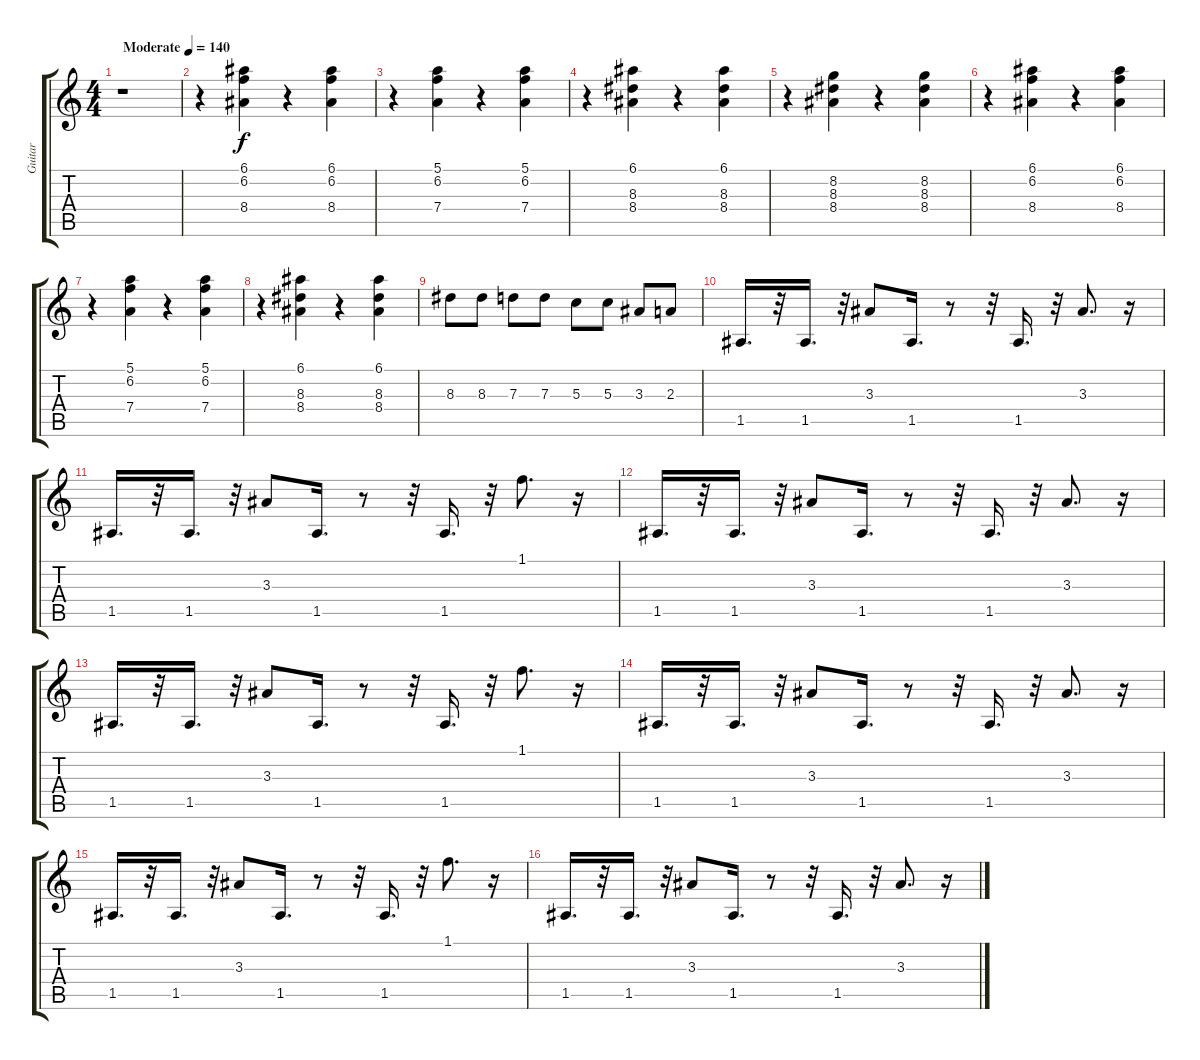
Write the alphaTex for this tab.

\track ("Guitar" "Guitar") {instrument overdrivenguitar}
\staff {score tabs}
\tuning (E4 B3 G3 D3 A2 E2) {hide}
\ts (4 4)
\tempo (140 "Moderate")
\clef g2
\ks c
r.1{dy f instrument overdrivenguitar} |
r.4 (6.1 6.2 8.4).4 r.4 (6.1 6.2 8.4).4 |
r.4 (5.1 6.2 7.4).4 r.4 (5.1 6.2 7.4).4 |
r.4 (6.1 8.3 8.4).4 r.4 (6.1 8.3 8.4).4 |
r.4 (8.2 8.3 8.4).4 r.4 (8.2 8.3 8.4).4 |
r.4 (6.1 6.2 8.4).4 r.4 (6.1 6.2 8.4).4 |
r.4 (5.1 6.2 7.4).4 r.4 (5.1 6.2 7.4).4 |
r.4 (6.1 8.3 8.4).4 r.4 (6.1 8.3 8.4).4 |
8.3.8 8.3.8 7.3.8 7.3.8 5.3.8 5.3.8 3.3.8 2.3.8 |
1.5.16{d} r.32 1.5.16{d} r.32 3.3.8 1.5.16{d} r.8 r.32 1.5.16{d} r.32 3.3.8{d} r.16 |
1.5.16{d} r.32 1.5.16{d} r.32 3.3.8 1.5.16{d} r.8 r.32 1.5.16{d} r.32 1.1.8{d} r.16 |
1.5.16{d} r.32 1.5.16{d} r.32 3.3.8 1.5.16{d} r.8 r.32 1.5.16{d} r.32 3.3.8{d} r.16 |
1.5.16{d} r.32 1.5.16{d} r.32 3.3.8 1.5.16{d} r.8 r.32 1.5.16{d} r.32 1.1.8{d} r.16 |
1.5.16{d} r.32 1.5.16{d} r.32 3.3.8 1.5.16{d} r.8 r.32 1.5.16{d} r.32 3.3.8{d} r.16 |
1.5.16{d} r.32 1.5.16{d} r.32 3.3.8 1.5.16{d} r.8 r.32 1.5.16{d} r.32 1.1.8{d} r.16 |
1.5.16{d} r.32 1.5.16{d} r.32 3.3.8 1.5.16{d} r.8 r.32 1.5.16{d} r.32 3.3.8{d} r.16
